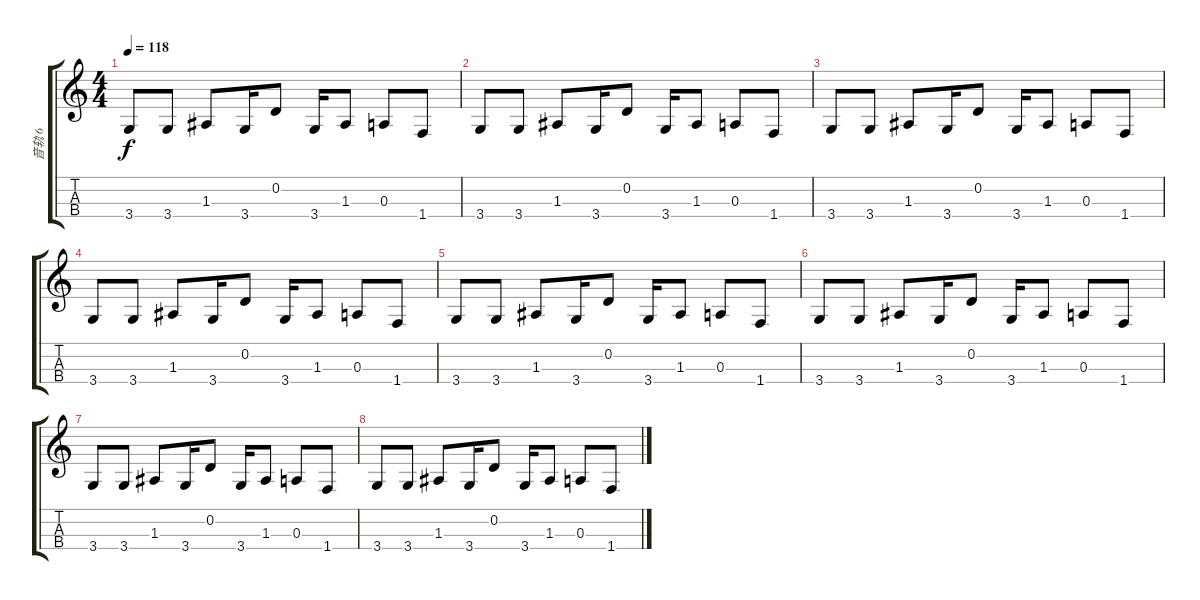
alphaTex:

\track ("音轨 6" "音轨 6") {instrument slapbass2}
\staff {score tabs}
\tuning (B3 D3 A2 E2) {hide}
\ts (4 4)
\tempo 118
\clef g2
\ks c
3.4.8{dy f} 3.4.8 1.3.8 3.4.16 0.2.8 3.4.16 1.3.8 0.3.8 1.4.8 |
3.4.8 3.4.8 1.3.8 3.4.16 0.2.8 3.4.16 1.3.8 0.3.8 1.4.8 |
3.4.8 3.4.8 1.3.8 3.4.16 0.2.8 3.4.16 1.3.8 0.3.8 1.4.8 |
3.4.8 3.4.8 1.3.8 3.4.16 0.2.8 3.4.16 1.3.8 0.3.8 1.4.8 |
3.4.8 3.4.8 1.3.8 3.4.16 0.2.8 3.4.16 1.3.8 0.3.8 1.4.8 |
3.4.8 3.4.8 1.3.8 3.4.16 0.2.8 3.4.16 1.3.8 0.3.8 1.4.8 |
3.4.8 3.4.8 1.3.8 3.4.16 0.2.8 3.4.16 1.3.8 0.3.8 1.4.8 |
3.4.8 3.4.8 1.3.8 3.4.16 0.2.8 3.4.16 1.3.8 0.3.8 1.4.8
